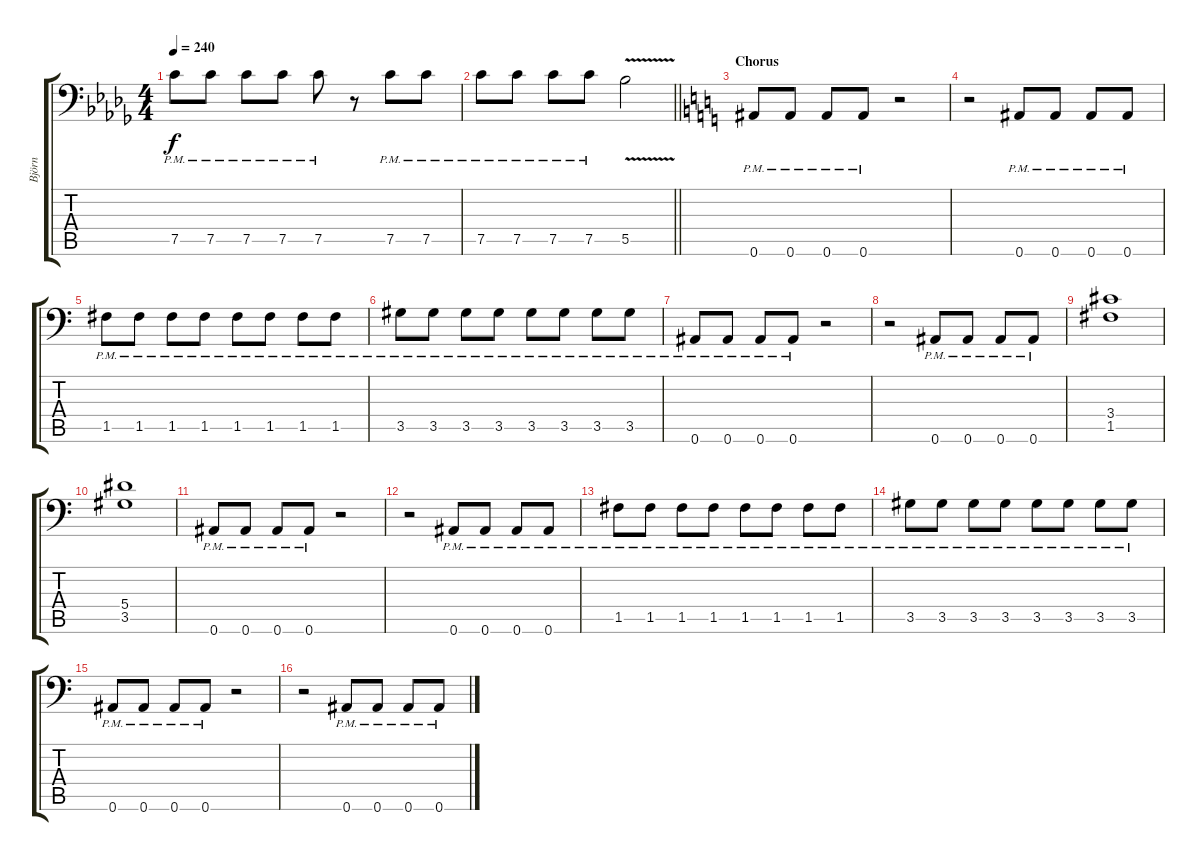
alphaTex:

\track ("Björn" "Björn") {instrument distortionguitar}
\staff {score tabs}
\tuning (C4 G3 Eb3 Bb2 F2 Bb1) {hide}
\ts (4 4)
\tempo 240
\clef f4
\ks bbminor
7.5{pm}.8{dy f} 7.5{pm}.8 7.5{pm}.8 7.5{pm}.8 7.5{pm}.8 r.8 7.5{pm}.8 7.5{pm}.8 |
\barLineRight lightlight
7.5{pm}.8 7.5{pm}.8 7.5{pm}.8 7.5{pm}.8 5.5{v}.2 |
\section ("" "Chorus")
\ks c
0.6{pm}.8 0.6{pm}.8 0.6{pm}.8 0.6{pm}.8 r.2 |
r.2 0.6{pm}.8 0.6{pm}.8 0.6{pm}.8 0.6{pm}.8 |
1.5{pm}.8 1.5{pm}.8 1.5{pm}.8 1.5{pm}.8 1.5{pm}.8 1.5{pm}.8 1.5{pm}.8 1.5{pm}.8 |
3.5{pm}.8 3.5{pm}.8 3.5{pm}.8 3.5{pm}.8 3.5{pm}.8 3.5{pm}.8 3.5{pm}.8 3.5{pm}.8 |
0.6{pm}.8 0.6{pm}.8 0.6{pm}.8 0.6{pm}.8 r.2 |
r.2 0.6{pm}.8 0.6{pm}.8 0.6{pm}.8 0.6{pm}.8 |
(3.4 1.5).1 |
(5.4 3.5).1 |
0.6{pm}.8 0.6{pm}.8 0.6{pm}.8 0.6{pm}.8 r.2 |
r.2 0.6{pm}.8 0.6{pm}.8 0.6{pm}.8 0.6{pm}.8 |
1.5{pm}.8 1.5{pm}.8 1.5{pm}.8 1.5{pm}.8 1.5{pm}.8 1.5{pm}.8 1.5{pm}.8 1.5{pm}.8 |
3.5{pm}.8 3.5{pm}.8 3.5{pm}.8 3.5{pm}.8 3.5{pm}.8 3.5{pm}.8 3.5{pm}.8 3.5{pm}.8 |
0.6{pm}.8 0.6{pm}.8 0.6{pm}.8 0.6{pm}.8 r.2 |
r.2 0.6{pm}.8 0.6{pm}.8 0.6{pm}.8 0.6{pm}.8
